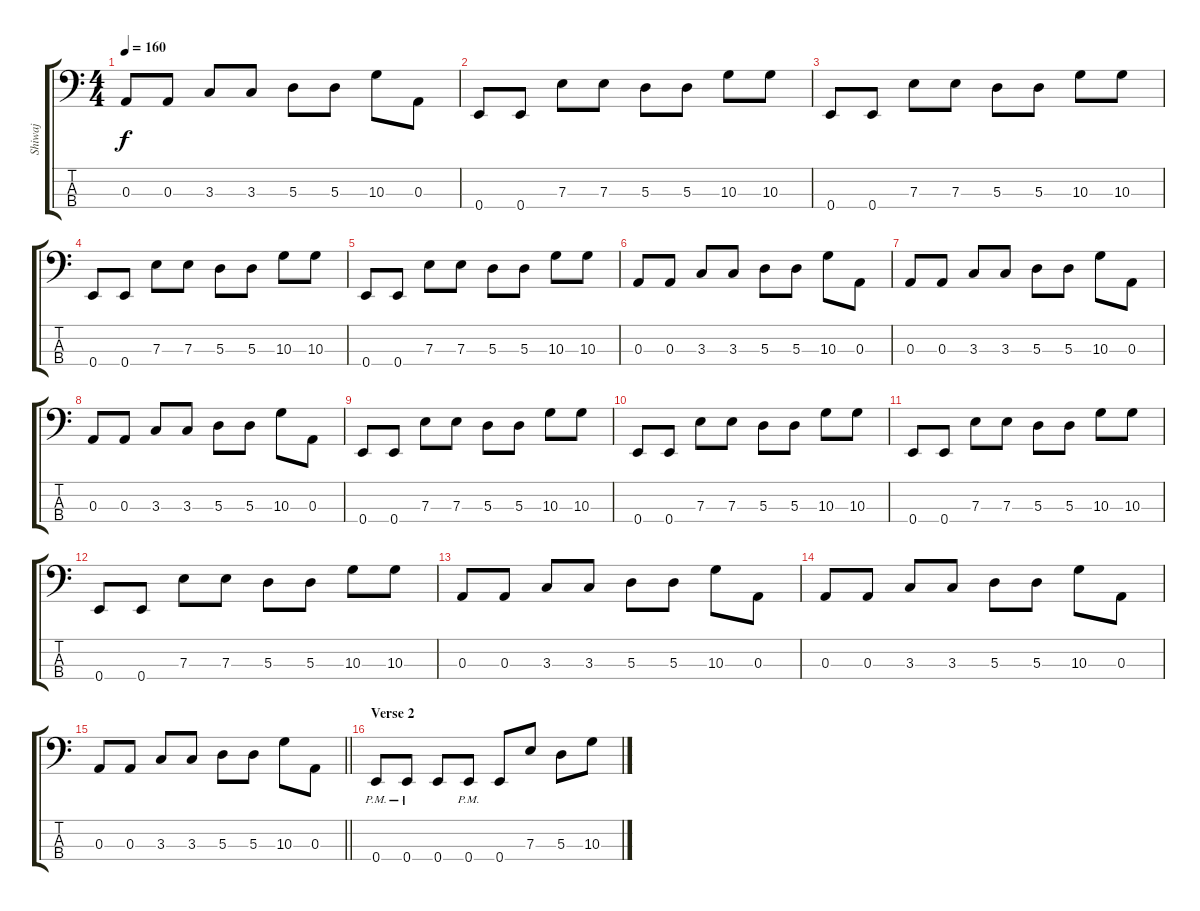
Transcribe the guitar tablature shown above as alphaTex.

\track ("Shiwaj" "Shiwaj") {instrument electricbasspick}
\staff {score tabs}
\tuning (G2 D2 A1 E1) {hide}
\ts (4 4)
\tempo 160
\clef f4
\ks c
0.3.8{dy f} 0.3.8 3.3.8 3.3.8 5.3.8 5.3.8 10.3.8 0.3.8 |
0.4.8 0.4.8 7.3.8 7.3.8 5.3.8 5.3.8 10.3.8 10.3.8 |
0.4.8 0.4.8 7.3.8 7.3.8 5.3.8 5.3.8 10.3.8 10.3.8 |
0.4.8 0.4.8 7.3.8 7.3.8 5.3.8 5.3.8 10.3.8 10.3.8 |
0.4.8 0.4.8 7.3.8 7.3.8 5.3.8 5.3.8 10.3.8 10.3.8 |
0.3.8 0.3.8 3.3.8 3.3.8 5.3.8 5.3.8 10.3.8 0.3.8 |
0.3.8 0.3.8 3.3.8 3.3.8 5.3.8 5.3.8 10.3.8 0.3.8 |
0.3.8 0.3.8 3.3.8 3.3.8 5.3.8 5.3.8 10.3.8 0.3.8 |
0.4.8 0.4.8 7.3.8 7.3.8 5.3.8 5.3.8 10.3.8 10.3.8 |
0.4.8 0.4.8 7.3.8 7.3.8 5.3.8 5.3.8 10.3.8 10.3.8 |
0.4.8 0.4.8 7.3.8 7.3.8 5.3.8 5.3.8 10.3.8 10.3.8 |
0.4.8 0.4.8 7.3.8 7.3.8 5.3.8 5.3.8 10.3.8 10.3.8 |
0.3.8 0.3.8 3.3.8 3.3.8 5.3.8 5.3.8 10.3.8 0.3.8 |
0.3.8 0.3.8 3.3.8 3.3.8 5.3.8 5.3.8 10.3.8 0.3.8 |
\barLineRight lightlight
0.3.8 0.3.8 3.3.8 3.3.8 5.3.8 5.3.8 10.3.8 0.3.8 |
\section ("" "Verse 2")
0.4{pm}.8 0.4{pm}.8 0.4.8 0.4{pm}.8 0.4.8 7.3.8 5.3.8 10.3.8
